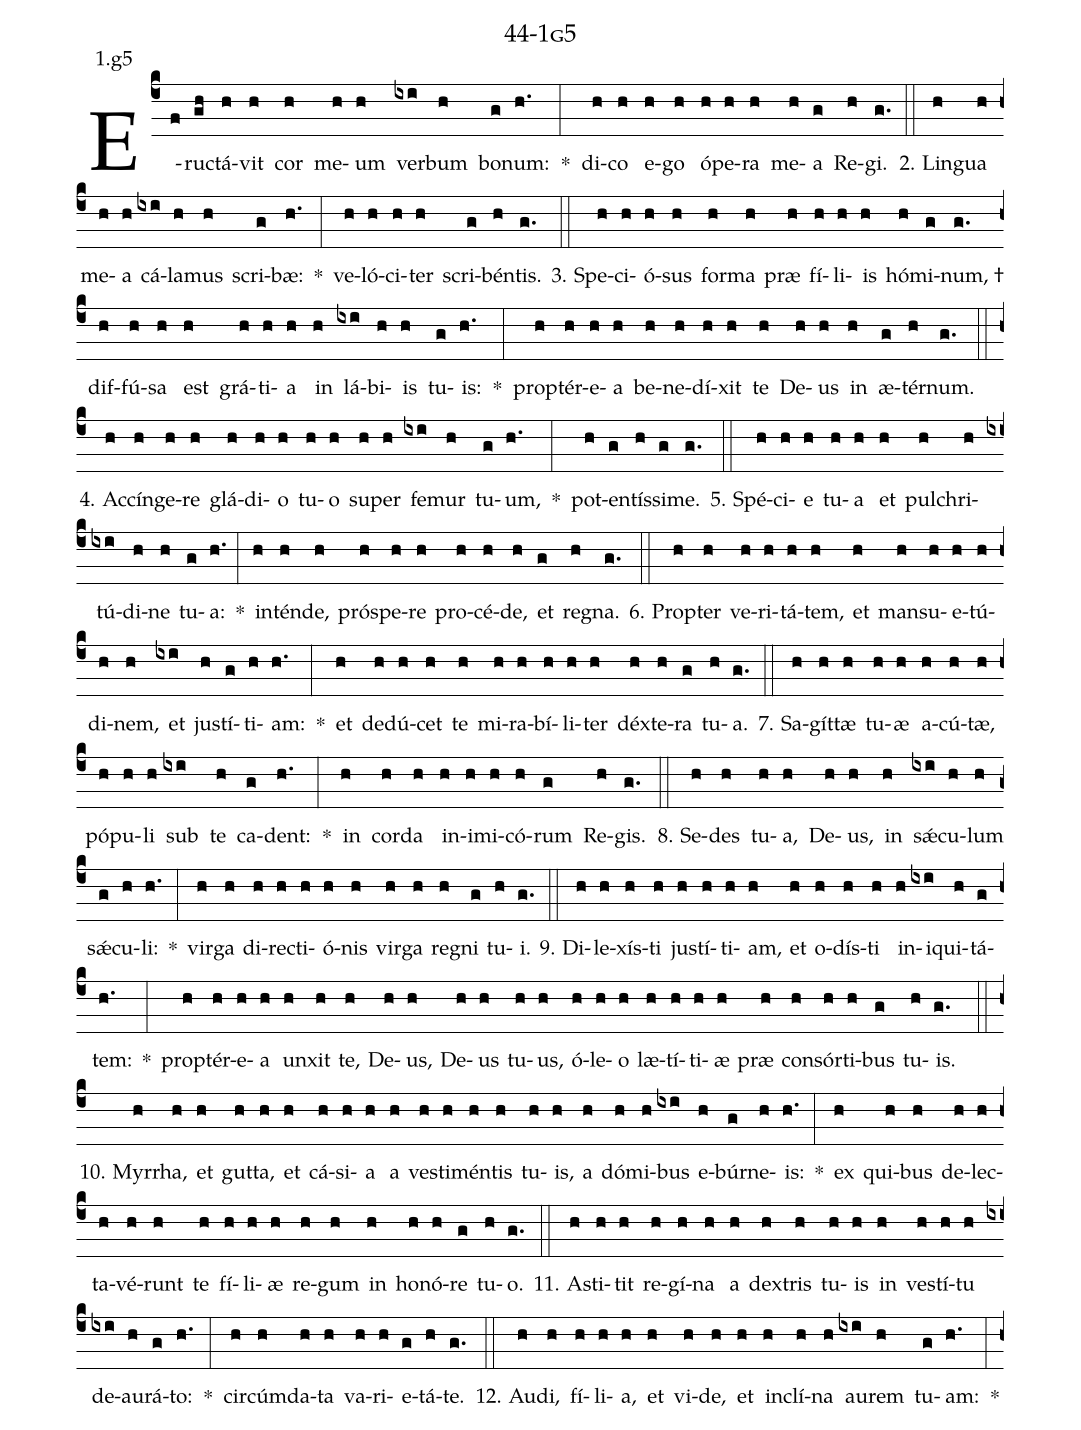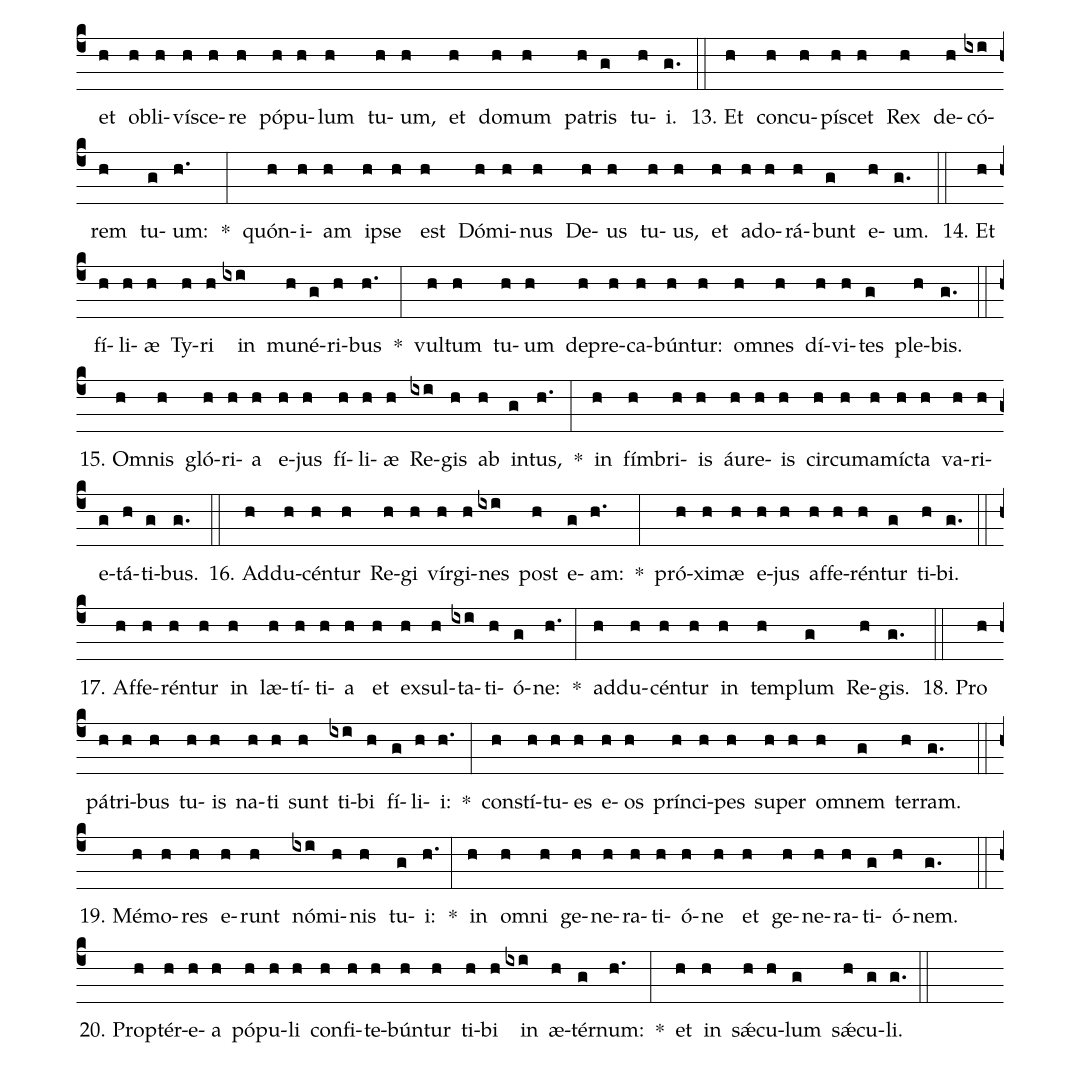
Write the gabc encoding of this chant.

name: 44-1g5;
annotation: 1.g5;
%%
(c4)E(f)ruc(gh)tá(h)vit(h) cor(h) me(h)um(h) ver(ixi)bum(h) bo(g)num:(h.) *(:) di(h)co(h) e(h)go(h) ó(h)pe(h)ra(h) me(h)a(g) Re(h)gi.(g.) (::)
2. Lin(h)gua(h) me(h)a(h) cá(ixi)la(h)mus(h) scri(g)bæ:(h.) *(:) ve(h)ló(h)ci(h)ter(h) scri(g)bén(h)tis.(g.) (::)
3. Spe(h)ci(h)ó(h)sus(h) for(h)ma(h) præ(h) fí(h)li(h)is(h) hó(h)mi(g)num, †(g.) dif(h)fú(h)sa(h) est(h) grá(h)ti(h)a(h) in(h) lá(ixi)bi(h)is(h) tu(g)is:(h.) *(:) prop(h)tér(h)e(h)a(h) be(h)ne(h)dí(h)xit(h) te(h) De(h)us(h) in(h) æ(g)tér(h)num.(g.) (::)
4. Ac(h)cín(h)ge(h)re(h) glá(h)di(h)o(h) tu(h)o(h) su(h)per(h) fe(ixi)mur(h) tu(g)um,(h.) *(:) pot(h)en(g)tís(h)si(g)me.(g.) (::)
5. Spé(h)ci(h)e(h) tu(h)a(h) et(h) pul(h)chri(h)tú(ixi)di(h)ne(h) tu(g)a:(h.) *(:) in(h)tén(h)de,(h) pró(h)spe(h)re(h) pro(h)cé(h)de,(h) et(g) re(h)gna.(g.) (::)
6. Prop(h)ter(h) ve(h)ri(h)tá(h)tem,(h) et(h) man(h)su(h)e(h)tú(h)di(h)nem,(h) et(ixi) jus(h)tí(g)ti(h)am:(h.) *(:) et(h) de(h)dú(h)cet(h) te(h) mi(h)ra(h)bí(h)li(h)ter(h) déx(h)te(h)ra(g) tu(h)a.(g.) (::)
7. Sa(h)gít(h)tæ(h) tu(h)æ(h) a(h)cú(h)tæ,(h) pó(h)pu(h)li(h) sub(ixi) te(h) ca(g)dent:(h.) *(:) in(h) cor(h)da(h) in(h)i(h)mi(h)có(h)rum(g) Re(h)gis.(g.) (::)
8. Se(h)des(h) tu(h)a,(h) De(h)us,(h) in(h) sǽ(ixi)cu(h)lum(h) sǽ(g)cu(h)li:(h.) *(:) vir(h)ga(h) di(h)rec(h)ti(h)ó(h)nis(h) vir(h)ga(h) re(h)gni(g) tu(h)i.(g.) (::)
9. Di(h)le(h)xís(h)ti(h) jus(h)tí(h)ti(h)am,(h) et(h) o(h)dís(h)ti(h) in(h)i(ixi)qui(h)tá(g)tem:(h.) *(:) prop(h)tér(h)e(h)a(h) un(h)xit(h) te,(h) De(h)us,(h) De(h)us(h) tu(h)us,(h) ó(h)le(h)o(h) læ(h)tí(h)ti(h)æ(h) præ(h) con(h)sór(h)ti(h)bus(g) tu(h)is.(g.) (::)
10. Myr(h)rha,(h) et(h) gut(h)ta,(h) et(h) cá(h)si(h)a(h) a(h) ves(h)ti(h)mén(h)tis(h) tu(h)is,(h) a(h) dó(h)mi(h)bus(ixi) e(h)búr(g)ne(h)is:(h.) *(:) ex(h) qui(h)bus(h) de(h)lec(h)ta(h)vé(h)runt(h) te(h) fí(h)li(h)æ(h) re(h)gum(h) in(h) ho(h)nó(h)re(g) tu(h)o.(g.) (::)
11. A(h)sti(h)tit(h) re(h)gí(h)na(h) a(h) dex(h)tris(h) tu(h)is(h) in(h) ves(h)tí(h)tu(h) de(ixi)au(h)rá(g)to:(h.) *(:) cir(h)cúm(h)da(h)ta(h) va(h)ri(h)e(g)tá(h)te.(g.) (::)
12. Au(h)di,(h) fí(h)li(h)a,(h) et(h) vi(h)de,(h) et(h) in(h)clí(h)na(h) au(ixi)rem(h) tu(g)am:(h.) *(:) et(h) ob(h)li(h)ví(h)sce(h)re(h) pó(h)pu(h)lum(h) tu(h)um,(h) et(h) do(h)mum(h) pa(h)tris(g) tu(h)i.(g.) (::)
13. Et(h) con(h)cu(h)pí(h)scet(h) Rex(h) de(h)có(ixi)rem(h) tu(g)um:(h.) *(:) quón(h)i(h)am(h) ip(h)se(h) est(h) Dó(h)mi(h)nus(h) De(h)us(h) tu(h)us,(h) et(h) ad(h)o(h)rá(h)bunt(g) e(h)um.(g.) (::)
14. Et(h) fí(h)li(h)æ(h) Ty(h)ri(h) in(ixi) mu(h)né(g)ri(h)bus(h.) *(:) vul(h)tum(h) tu(h)um(h) de(h)pre(h)ca(h)bún(h)tur:(h) om(h)nes(h) dí(h)vi(h)tes(g) ple(h)bis.(g.) (::)
15. Om(h)nis(h) gló(h)ri(h)a(h) e(h)jus(h) fí(h)li(h)æ(h) Re(ixi)gis(h) ab(h) in(g)tus,(h.) *(:) in(h) fím(h)bri(h)is(h) áu(h)re(h)is(h) cir(h)cum(h)a(h)míc(h)ta(h) va(h)ri(h)e(g)tá(h)ti(g)bus.(g.) (::)
16. Ad(h)du(h)cén(h)tur(h) Re(h)gi(h) vír(h)gi(h)nes(ixi) post(h) e(g)am:(h.) *(:) pró(h)xi(h)mæ(h) e(h)jus(h) af(h)fe(h)rén(h)tur(g) ti(h)bi.(g.) (::)
17. Af(h)fe(h)rén(h)tur(h) in(h) læ(h)tí(h)ti(h)a(h) et(h) ex(h)sul(h)ta(ixi)ti(h)ó(g)ne:(h.) *(:) ad(h)du(h)cén(h)tur(h) in(h) tem(h)plum(g) Re(h)gis.(g.) (::)
18. Pro(h) pá(h)tri(h)bus(h) tu(h)is(h) na(h)ti(h) sunt(h) ti(ixi)bi(h) fí(g)li(h)i:(h.) *(:) con(h)stí(h)tu(h)es(h) e(h)os(h) prín(h)ci(h)pes(h) su(h)per(h) om(h)nem(g) ter(h)ram.(g.) (::)
19. Mé(h)mo(h)res(h) e(h)runt(h) nó(ixi)mi(h)nis(h) tu(g)i:(h.) *(:) in(h) om(h)ni(h) ge(h)ne(h)ra(h)ti(h)ó(h)ne(h) et(h) ge(h)ne(h)ra(h)ti(g)ó(h)nem.(g.) (::)
20. Prop(h)tér(h)e(h)a(h) pó(h)pu(h)li(h) con(h)fi(h)te(h)bún(h)tur(h) ti(h)bi(h) in(ixi) æ(h)tér(g)num:(h.) *(:) et(h) in(h) sǽ(h)cu(h)lum(g) sǽ(h)cu(g)li.(g.) (::)
